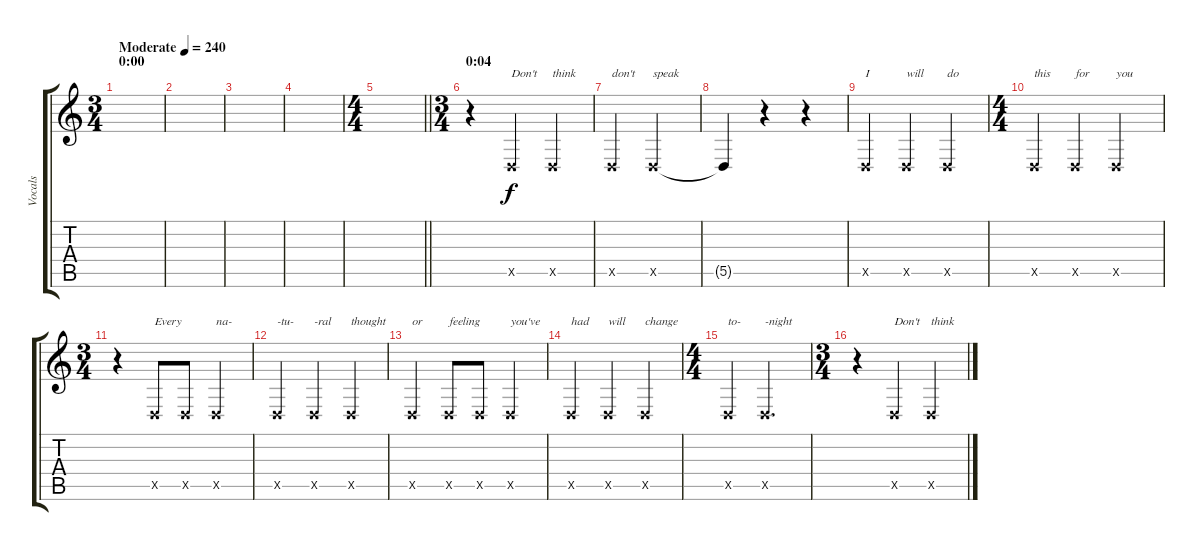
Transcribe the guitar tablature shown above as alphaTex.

\track ("Vocals" "Vocals") {instrument lead3calliope}
\staff {score tabs}
\tuning (E4 B3 G3 D3 A2 E2) {hide}
\ts (3 4)
\section ("" "0:00")
\tempo (240 "Moderate")
\clef g2
\ks c
|
|
|
|
\ts (4 4)
\barLineRight lightlight
|
\ts (3 4)
\section ("" "0:04")
r.4 5.5{x}.4{txt "Don't"} 5.5{x}.4{txt "think"} |
5.5{x}.4{txt "don't"} 5.5{x}.2{txt "speak"} |
5.5{t}.4 r.4 r.4 |
5.5{x}.4{txt "I"} 5.5{x}.4{txt "will"} 5.5{x}.4{txt "do"} |
\ts (4 4)
5.5{x}.4{txt "this"} 5.5{x}.4{txt "for"} 5.5{x}.2{txt "you"} |
\ts (3 4)
r.4 5.5{x}.8{txt "Every"} 5.5{x}.8 5.5{x}.4{txt "na-"} |
5.5{x}.4{txt "-tu-"} 5.5{x}.4{txt "-ral"} 5.5{x}.4{txt "thought"} |
5.5{x}.4{txt "or"} 5.5{x}.8{txt "feeling"} 5.5{x}.8 5.5{x}.4{txt "you've"} |
5.5{x}.4{txt "had"} 5.5{x}.4{txt "will"} 5.5{x}.4{txt "change"} |
\ts (4 4)
5.5{x}.4{txt "to-"} 5.5{x}.2{d txt "-night"} |
\ts (3 4)
r.4 5.5{x}.4{txt "Don't"} 5.5{x}.4{txt "think"}
